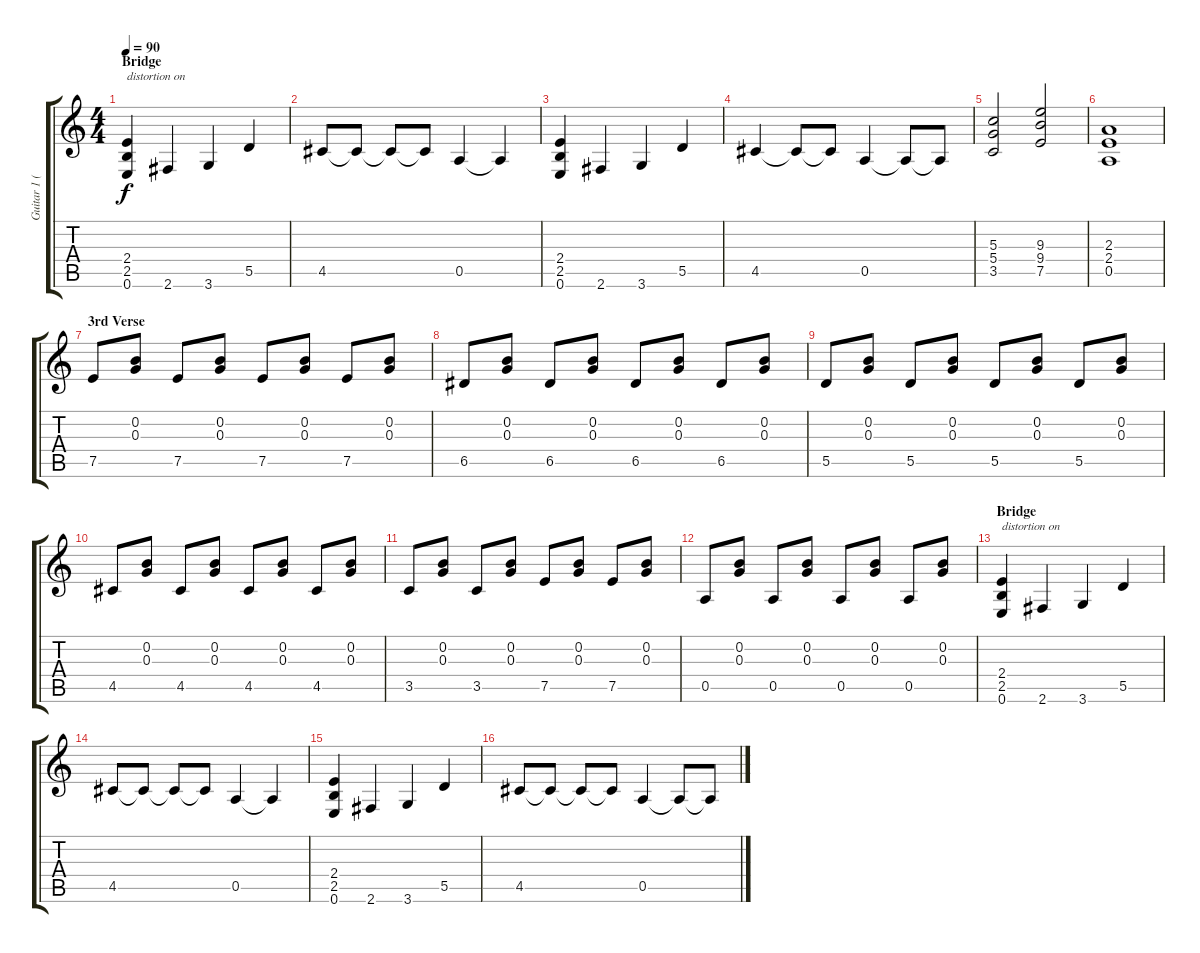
\track ("Guitar 1 (Dave)" "Guitar 1 (") {instrument overdrivenguitar}
\staff {score tabs}
\tuning (E4 B3 G3 D3 A2 E2) {hide}
\ts (4 4)
\section ("" "Bridge")
\tempo 90
\clef g2
\ks c
(2.4 2.5 0.6).4{txt "distortion on" dy f} 2.6.4 3.6.4 5.5.4 |
4.5.8 4.5{t}.8 4.5{t}.8 4.5{t}.8 0.5.4 0.5{t}.4 |
(2.4 2.5 0.6).4 2.6.4 3.6.4 5.5.4 |
4.5.4 4.5{t}.8 4.5{t}.8 0.5.4 0.5{t}.8 0.5{t}.8 |
(5.3 5.4 3.5).2 (9.3 9.4 7.5).2 |
(2.3 2.4 0.5).1 |
\section ("" "3rd Verse")
7.5.8 (0.2 0.3).8 7.5.8 (0.2 0.3).8 7.5.8 (0.2 0.3).8 7.5.8 (0.2 0.3).8 |
6.5.8 (0.2 0.3).8 6.5.8 (0.2 0.3).8 6.5.8 (0.2 0.3).8 6.5.8 (0.2 0.3).8 |
5.5.8 (0.2 0.3).8 5.5.8 (0.2 0.3).8 5.5.8 (0.2 0.3).8 5.5.8 (0.2 0.3).8 |
4.5.8 (0.2 0.3).8 4.5.8 (0.2 0.3).8 4.5.8 (0.2 0.3).8 4.5.8 (0.2 0.3).8 |
3.5.8 (0.2 0.3).8 3.5.8 (0.2 0.3).8 7.5.8 (0.2 0.3).8 7.5.8 (0.2 0.3).8 |
0.5.8 (0.2 0.3).8 0.5.8 (0.2 0.3).8 0.5.8 (0.2 0.3).8 0.5.8 (0.2 0.3).8 |
\section ("" "Bridge")
(2.4 2.5 0.6).4{txt "distortion on"} 2.6.4 3.6.4 5.5.4 |
4.5.8 4.5{t}.8 4.5{t}.8 4.5{t}.8 0.5.4 0.5{t}.4 |
(2.4 2.5 0.6).4 2.6.4 3.6.4 5.5.4 |
4.5.8 4.5{t}.8 4.5{t}.8 4.5{t}.8 0.5.4 0.5{t}.8 0.5{t}.8
